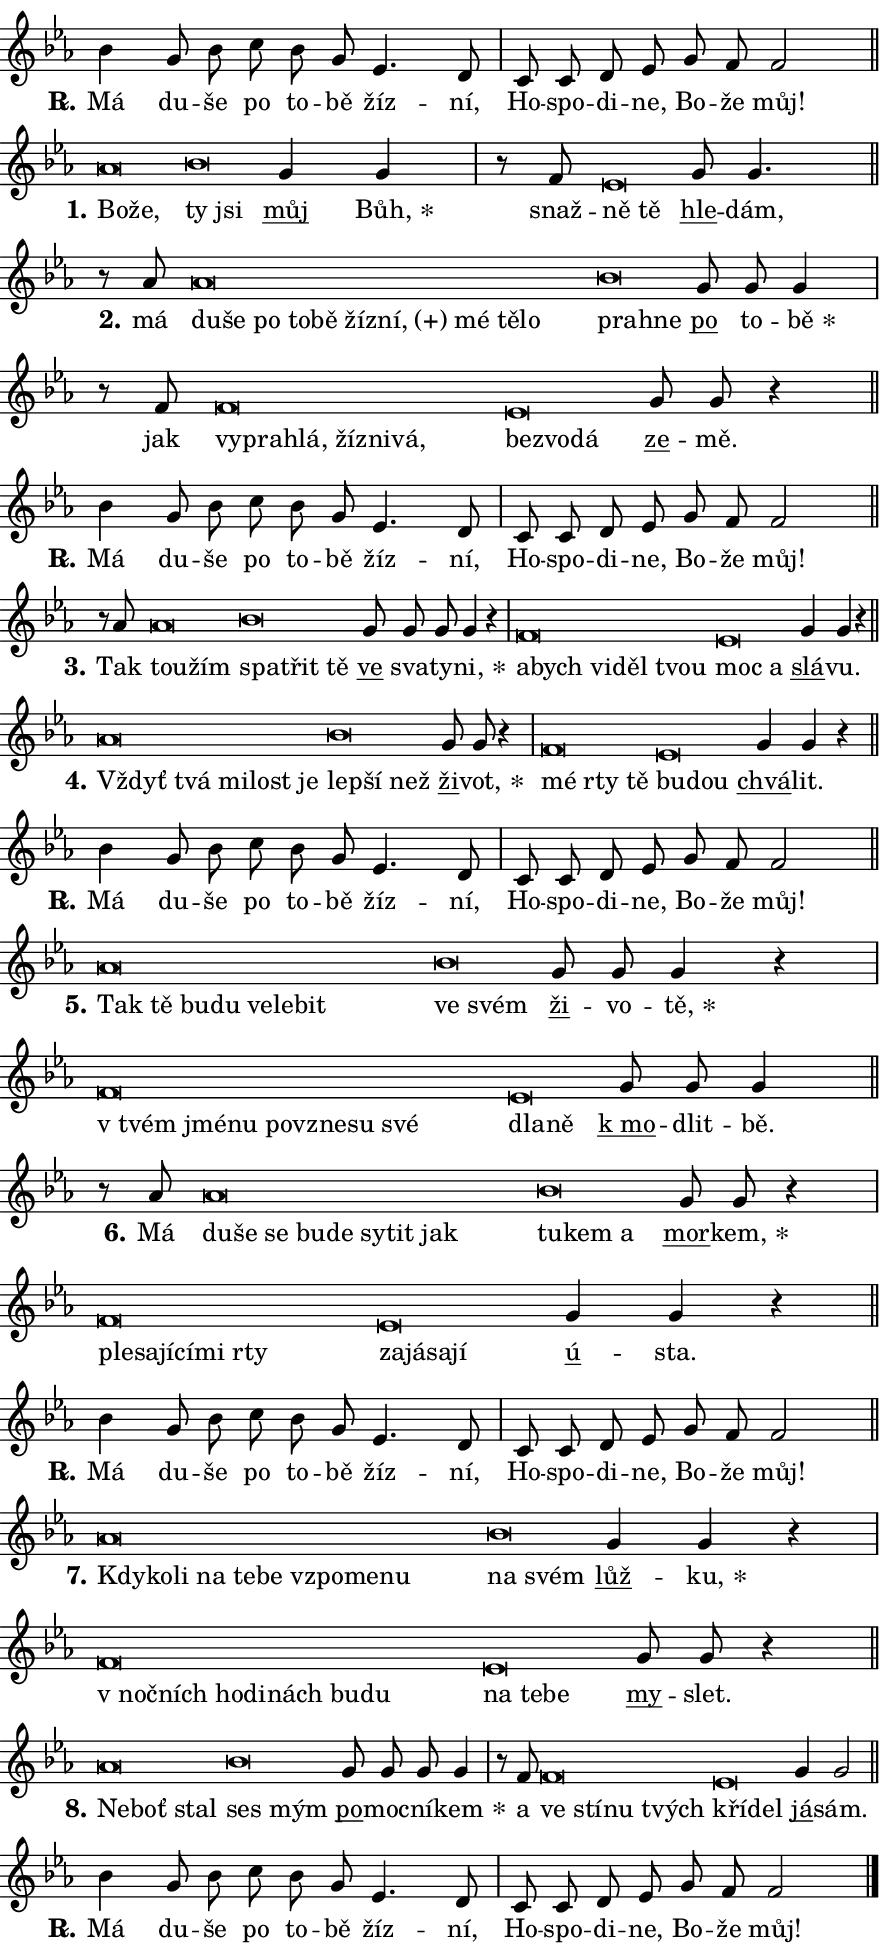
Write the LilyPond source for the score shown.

\version "2.24.0"
\header { tagline = "" }
\paper {
  indent = 0\cm
  top-margin = 0\cm
  right-margin = 0.13\cm % to fit lyric hyphens
  bottom-margin = 0\cm
  left-margin = 0\cm
  paper-width = 15\cm
  page-breaking = #ly:one-page-breaking
  system-system-spacing.basic-distance = #11
  score-system-spacing.basic-distance = #11
  ragged-last = ##f
}


%% Author: Thomas Morley
%% https://lists.gnu.org/archive/html/lilypond-user/2020-05/msg00002.html
#(define (line-position grob)
"Returns position of @var[grob} in current system:
   @code{'start}, if at first time-step
   @code{'end}, if at last time-step
   @code{'middle} otherwise
"
  (let* ((col (ly:item-get-column grob))
         (ln (ly:grob-object col 'left-neighbor))
         (rn (ly:grob-object col 'right-neighbor))
         (col-to-check-left (if (ly:grob? ln) ln col))
         (col-to-check-right (if (ly:grob? rn) rn col))
         (break-dir-left
           (and
             (ly:grob-property col-to-check-left 'non-musical #f)
             (ly:item-break-dir col-to-check-left)))
         (break-dir-right
           (and
             (ly:grob-property col-to-check-right 'non-musical #f)
             (ly:item-break-dir col-to-check-right))))
        (cond ((eqv? 1 break-dir-left) 'start)
              ((eqv? -1 break-dir-right) 'end)
              (else 'middle))))

#(define (tranparent-at-line-position vctor)
  (lambda (grob)
  "Relying on @code{line-position} select the relevant enry from @var{vctor}.
Used to determine transparency,"
    (case (line-position grob)
      ((end) (not (vector-ref vctor 0)))
      ((middle) (not (vector-ref vctor 1)))
      ((start) (not (vector-ref vctor 2))))))

noteHeadBreakVisibility =
#(define-music-function (break-visibility)(vector?)
"Makes @code{NoteHead}s transparent relying on @var{break-visibility}"
#{
  \override NoteHead.transparent =
    #(tranparent-at-line-position break-visibility)
#})

#(define delete-ledgers-for-transparent-note-heads
  (lambda (grob)
    "Reads whether a @code{NoteHead} is transparent.
If so this @code{NoteHead} is removed from @code{'note-heads} from
@var{grob}, which is supposed to be @code{LedgerLineSpanner}.
As a result ledgers are not printed for this @code{NoteHead}"
    (let* ((nhds-array (ly:grob-object grob 'note-heads))
           (nhds-list
             (if (ly:grob-array? nhds-array)
                 (ly:grob-array->list nhds-array)
                 '()))
           ;; Relies on the transparent-property being done before
           ;; Staff.LedgerLineSpanner.after-line-breaking is executed.
           ;; This is fragile ...
           (to-keep
             (remove
               (lambda (nhd)
                 (ly:grob-property nhd 'transparent #f))
               nhds-list)))
      ;; TODO find a better method to iterate over grob-arrays, similiar
      ;; to filter/remove etc for lists
      ;; For now rebuilt from scratch
      (set! (ly:grob-object grob 'note-heads)  '())
      (for-each
        (lambda (nhd)
          (ly:pointer-group-interface::add-grob grob 'note-heads nhd))
        to-keep))))

squashNotes = {
  \override NoteHead.X-extent = #'(-0.2 . 0.2)
  \override NoteHead.Y-extent = #'(-0.75 . 0)
  \override NoteHead.stencil =
    #(lambda (grob)
       (let ((pos (ly:grob-property grob 'staff-position)))
         (begin
           (if (< pos -7) (display "ERROR: Lower brevis then expected\n") (display ""))
           (if (<= pos -6) ly:text-interface::print ly:note-head::print))))
}
unSquashNotes = {
  \revert NoteHead.X-extent
  \revert NoteHead.Y-extent
  \revert NoteHead.stencil
}

hideNotes = \noteHeadBreakVisibility #begin-of-line-visible
unHideNotes = \noteHeadBreakVisibility #all-visible

% work-around for resetting accidentals
% https://lilypond.org/doc/v2.23/Documentation/notation/displaying-rhythms#unmetered-music
cadenzaMeasure = {
  \cadenzaOff
  \partial 1024 s1024
  \cadenzaOn
}

#(define-markup-command (accent layout props text) (markup?)
  "Underline accented syllable"
  (interpret-markup layout props
    #{\markup \override #'(offset . 4.3) \underline { #text }#}))

responsum = \markup \concat {
  "R" \hspace #-1.05 \path #0.1 #'((moveto 0 0.07) (lineto 0.9 0.8)) \hspace #0.05 "."
}

spaceSize = #0.6828661417322834 % exact space size for TeX Gyre Schola

\layout {
  \context {
    \Staff
    \remove "Time_signature_engraver"
    \override LedgerLineSpanner.after-line-breaking = #delete-ledgers-for-transparent-note-heads
  }
  \context {
    \Lyrics {
      \override LyricSpace.minimum-distance = \spaceSize
      \override LyricText.font-name = #"TeX Gyre Schola"
      \override LyricText.font-size = 1
      \override StanzaNumber.font-name = #"TeX Gyre Schola Bold"
      \override StanzaNumber.font-size = 1
    }
  }
  \context {
    \Score 
    \override NoteHead.text =
      #(lambda (grob) 
        (let ((pos (ly:grob-property grob 'staff-position)))
          #{\markup {
            \combine
              \halign #-0.55 \raise #(if (= pos -6) 0 0.5) \override #'(thickness . 2) \draw-line #'(3.2 . 0)
              \musicglyph "noteheads.sM1"
          }#}))
  }
}

% magnetic-lyrics.ily
%
%   written by
%     Jean Abou Samra <jean@abou-samra.fr>
%     Werner Lemberg <wl@gnu.org>
%
%   adapted by
%     Jiri Hon <jiri.hon@gmail.com>
%
% Version 2022-Apr-15

% https://www.mail-archive.com/lilypond-user@gnu.org/msg149350.html

#(define (Left_hyphen_pointer_engraver context)
   "Collect syllable-hyphen-syllable occurrences in lyrics and store
them in properties.  This engraver only looks to the left.  For
example, if the lyrics input is @code{foo -- bar}, it does the
following.

@itemize @bullet
@item
Set the @code{text} property of the @code{LyricHyphen} grob between
@q{foo} and @q{bar} to @code{foo}.

@item
Set the @code{left-hyphen} property of the @code{LyricText} grob with
text @q{foo} to the @code{LyricHyphen} grob between @q{foo} and
@q{bar}.
@end itemize

Use this auxiliary engraver in combination with the
@code{lyric-@/text::@/apply-@/magnetic-@/offset!} hook."
   (let ((hyphen #f)
         (text #f))
     (make-engraver
      (acknowledgers
       ((lyric-syllable-interface engraver grob source-engraver)
        (set! text grob)))
      (end-acknowledgers
       ((lyric-hyphen-interface engraver grob source-engraver)
        ;(when (not (grob::has-interface grob 'lyric-space-interface))
          (set! hyphen grob)));)
      ((stop-translation-timestep engraver)
       (when (and text hyphen)
         (ly:grob-set-object! text 'left-hyphen hyphen))
       (set! text #f)
       (set! hyphen #f)))))

#(define (lyric-text::apply-magnetic-offset! grob)
   "If the space between two syllables is less than the value in
property @code{LyricText@/.details@/.squash-threshold}, move the right
syllable to the left so that it gets concatenated with the left
syllable.

Use this function as a hook for
@code{LyricText@/.after-@/line-@/breaking} if the
@code{Left_@/hyphen_@/pointer_@/engraver} is active."
   (let ((hyphen (ly:grob-object grob 'left-hyphen #f)))
     (when hyphen
       (let ((left-text (ly:spanner-bound hyphen LEFT)))
         (when (grob::has-interface left-text 'lyric-syllable-interface)
           (let* ((common (ly:grob-common-refpoint grob left-text X))
                  (this-x-ext (ly:grob-extent grob common X))
                  (left-x-ext
                   (begin
                     ;; Trigger magnetism for left-text.
                     (ly:grob-property left-text 'after-line-breaking)
                     (ly:grob-extent left-text common X)))
                  ;; `delta` is the gap width between two syllables.
                  (delta (- (interval-start this-x-ext)
                            (interval-end left-x-ext)))
                  (details (ly:grob-property grob 'details))
                  (threshold (assoc-get 'squash-threshold details 0.2)))
             (when (< delta threshold)
               (let* (;; We have to manipulate the input text so that
                      ;; ligatures crossing syllable boundaries are not
                      ;; disabled.  For languages based on the Latin
                      ;; script this is essentially a beautification.
                      ;; However, for non-Western scripts it can be a
                      ;; necessity.
                      (lt (ly:grob-property left-text 'text))
                      (rt (ly:grob-property grob 'text))
                      (is-space (grob::has-interface hyphen 'lyric-space-interface))
                      (space (if is-space " " ""))
                      (extra-delta (if is-space spaceSize 0))
                      ;; Append new syllable.
                      (ltrt-space (if (and (string? lt) (string? rt))
                                (string-append lt space rt)
                                (make-concat-markup (list lt space rt))))
                      ;; Right-align `ltrt` to the right side.
                      (ltrt-space-markup (grob-interpret-markup
                               grob
                               (make-translate-markup
                                (cons (interval-length this-x-ext) 0)
                                (make-right-align-markup ltrt-space)))))
                 (begin
                   ;; Don't print `left-text`.
                   (ly:grob-set-property! left-text 'stencil #f)
                   ;; Set text and stencil (which holds all collected
                   ;; syllables so far) and shift it to the left.
                   (ly:grob-set-property! grob 'text ltrt-space)
                   (ly:grob-set-property! grob 'stencil ltrt-space-markup)
                   (ly:grob-translate-axis! grob (- (- delta extra-delta)) X))))))))))


#(define (lyric-hyphen::displace-bounds-first grob)
   ;; Make very sure this callback isn't triggered too early.
   (let ((left (ly:spanner-bound grob LEFT))
         (right (ly:spanner-bound grob RIGHT)))
     (ly:grob-property left 'after-line-breaking)
     (ly:grob-property right 'after-line-breaking)
     (ly:lyric-hyphen::print grob)))

squashThreshold = #0.4

\layout {
  \context {
    \Lyrics
    \consists #Left_hyphen_pointer_engraver
    \override LyricText.after-line-breaking =
      #lyric-text::apply-magnetic-offset!
    \override LyricHyphen.stencil = #lyric-hyphen::displace-bounds-first
    \override LyricText.details.squash-threshold = \squashThreshold
    \override LyricHyphen.minimum-distance = 0
    \override LyricHyphen.minimum-length = \squashThreshold
  }
}

squashText = \override LyricText.details.squash-threshold = 9999
unSquashText = \override LyricText.details.squash-threshold = \squashThreshold

leftText = \override LyricText.self-alignment-X = #LEFT
unLeftText = \revert LyricText.self-alignment-X

starOffset = #(lambda (grob) 
                (let ((x_offset (ly:self-alignment-interface::aligned-on-x-parent grob)))
                  (if (= x_offset 0) 0 (+ x_offset 1.2))))

star = #(define-music-function (syllable)(string?)
"Append star separator at the end of a syllable"
#{
  \once \override LyricText.X-offset = #starOffset
  \lyricmode { \markup {
    #syllable
    \override #'((font-name . "TeX Gyre Schola Bold")) \hspace #0.2 \lower #0.65 \larger "*"
  } }
#})

starAccent = #(define-music-function (syllable)(string?)
"Append star separator at the end of a syllable and make accent"
#{
  \once \override LyricText.X-offset = #starOffset
  \lyricmode { \markup {
    \accent #syllable
    \override #'((font-name . "TeX Gyre Schola Bold")) \hspace #0.2 \lower #0.65 \larger "*"
  } }
#})

breath = #(define-music-function (syllable)(string?)
"Append breathing indicator at the end of a syllable"
#{
  \lyricmode { \markup { #syllable "+" } }
#})

optionalBreath = #(define-music-function (syllable)(string?)
"Append optional breathing indicator at the end of a syllable"
#{
  \lyricmode { \markup { #syllable "(+)" } }
#})


\score {
    <<
        \new Voice = "melody" { \cadenzaOn \key es \major \relative { bes'4 g8 bes c bes g es4. d8 \cadenzaMeasure \bar "|" c8 c d es g f f2 \cadenzaMeasure \bar "||" \break } }
        \new Lyrics \lyricsto "melody" { \lyricmode { \set stanza = \responsum
Má du -- še po to -- bě žíz -- ní, Ho -- spo -- di -- ne, Bo -- že můj! } }
    >>
    \layout {}
}

\score {
    <<
        \new Voice = "melody" { \cadenzaOn \key es \major \relative { \squashNotes as'\breve*1/16 \hideNotes \breve*1/16 \bar "" \unHideNotes \unSquashNotes \squashNotes bes\breve*1/16 \hideNotes \breve*1/16 \bar "" \unHideNotes \unSquashNotes \bar "" g4 g \cadenzaMeasure \bar "|" r8 f \squashNotes es\breve*1/16 \hideNotes \breve*1/16 \bar "" \unHideNotes \unSquashNotes \bar "" g8 g4. \cadenzaMeasure \bar "||" \break } }
        \new Lyrics \lyricsto "melody" { \lyricmode { \set stanza = "1."
\leftText Bo -- \squashText že, \unSquashText ty \squashText jsi \unLeftText \unSquashText \markup \accent můj \star Bůh, snaž -- \leftText ně \squashText tě \unLeftText \unSquashText \markup \accent hle -- dám, } }
    >>
    \layout {}
}

\score {
    <<
        \new Voice = "melody" { \cadenzaOn \key es \major \relative { r8 as'8 \squashNotes as\breve*1/16 \hideNotes \breve*1/16 \bar "" \breve*1/16 \bar "" \breve*1/16 \bar "" \breve*1/16 \bar "" \breve*1/16 \bar "" \breve*1/16 \bar "" \breve*1/16 \bar "" \breve*1/16 \breve*1/16 \bar "" \unHideNotes \unSquashNotes \squashNotes bes\breve*1/16 \hideNotes \breve*1/16 \bar "" \unHideNotes \unSquashNotes \bar "" g8 g g4 \cadenzaMeasure \bar "|" r8 f8 \squashNotes f\breve*1/16 \hideNotes \breve*1/16 \bar "" \breve*1/16 \bar "" \breve*1/16 \bar "" \breve*1/16 \breve*1/16 \bar "" \unHideNotes \unSquashNotes \squashNotes es\breve*1/16 \hideNotes \breve*1/16 \breve*1/16 \bar "" \unHideNotes \unSquashNotes \bar "" g8 g r4 \cadenzaMeasure \bar "||" \break } }
        \new Lyrics \lyricsto "melody" { \lyricmode { \set stanza = "2."
má \leftText du -- \squashText še po to -- bě žíz -- \optionalBreath ní, mé tě -- lo \unSquashText pra -- \squashText hne \unLeftText \unSquashText \markup \accent po to -- \star bě jak \leftText vy -- \squashText pra -- hlá, žíz -- ni -- vá, \unSquashText bez -- \squashText vo -- dá \unLeftText \unSquashText \markup \accent ze -- mě. } }
    >>
    \layout {}
}

\score {
    <<
        \new Voice = "melody" { \cadenzaOn \key es \major \relative { bes'4 g8 bes c bes g es4. d8 \cadenzaMeasure \bar "|" c8 c d es g f f2 \cadenzaMeasure \bar "||" \break } }
        \new Lyrics \lyricsto "melody" { \lyricmode { \set stanza = \responsum
Má du -- še po to -- bě žíz -- ní, Ho -- spo -- di -- ne, Bo -- že můj! } }
    >>
    \layout {}
}

\score {
    <<
        \new Voice = "melody" { \cadenzaOn \key es \major \relative { r8 as'8 \squashNotes as\breve*1/16 \hideNotes \breve*1/16 \bar "" \unHideNotes \unSquashNotes \squashNotes bes\breve*1/16 \hideNotes \breve*1/16 \breve*1/16 \bar "" \unHideNotes \unSquashNotes \bar "" g8 g g g4 r \cadenzaMeasure \bar "|" \squashNotes f\breve*1/16 \hideNotes \breve*1/16 \bar "" \breve*1/16 \bar "" \breve*1/16 \breve*1/16 \bar "" \unHideNotes \unSquashNotes \squashNotes es\breve*1/16 \hideNotes \breve*1/16 \bar "" \unHideNotes \unSquashNotes \bar "" g4 g r \cadenzaMeasure \bar "||" \break } }
        \new Lyrics \lyricsto "melody" { \lyricmode { \set stanza = "3."
Tak \leftText tou -- \squashText žím \unSquashText spa -- \squashText třit tě \unLeftText \unSquashText \markup \accent ve sva -- ty -- \star ni, \leftText a -- \squashText bych vi -- děl tvou \unSquashText moc \squashText a \unLeftText \unSquashText \markup \accent slá -- vu. } }
    >>
    \layout {}
}

\score {
    <<
        \new Voice = "melody" { \cadenzaOn \key es \major \relative { \squashNotes as'\breve*1/16 \hideNotes \breve*1/16 \bar "" \breve*1/16 \bar "" \breve*1/16 \breve*1/16 \bar "" \unHideNotes \unSquashNotes \squashNotes bes\breve*1/16 \hideNotes \breve*1/16 \breve*1/16 \bar "" \unHideNotes \unSquashNotes \bar "" g8 g r4 \cadenzaMeasure \bar "|" \squashNotes f\breve*1/16 \hideNotes \breve*1/16 \breve*1/16 \bar "" \unHideNotes \unSquashNotes \squashNotes es\breve*1/16 \hideNotes \breve*1/16 \bar "" \unHideNotes \unSquashNotes \bar "" g4 g r \cadenzaMeasure \bar "||" \break } }
        \new Lyrics \lyricsto "melody" { \lyricmode { \set stanza = "4."
\leftText Vždyť \squashText tvá mi -- lost je \unSquashText lep -- \squashText ší než \unLeftText \unSquashText \markup \accent ži -- \star vot, \leftText mé \squashText rty tě \unSquashText bu -- \squashText dou \unLeftText \unSquashText \markup \accent chvá -- lit. } }
    >>
    \layout {}
}

\score {
    <<
        \new Voice = "melody" { \cadenzaOn \key es \major \relative { bes'4 g8 bes c bes g es4. d8 \cadenzaMeasure \bar "|" c8 c d es g f f2 \cadenzaMeasure \bar "||" \break } }
        \new Lyrics \lyricsto "melody" { \lyricmode { \set stanza = \responsum
Má du -- še po to -- bě žíz -- ní, Ho -- spo -- di -- ne, Bo -- že můj! } }
    >>
    \layout {}
}

\score {
    <<
        \new Voice = "melody" { \cadenzaOn \key es \major \relative { \squashNotes as'\breve*1/16 \hideNotes \breve*1/16 \bar "" \breve*1/16 \bar "" \breve*1/16 \bar "" \breve*1/16 \bar "" \breve*1/16 \breve*1/16 \bar "" \unHideNotes \unSquashNotes \squashNotes bes\breve*1/16 \hideNotes \breve*1/16 \bar "" \unHideNotes \unSquashNotes \bar "" g8 g g4 r \cadenzaMeasure \bar "|" \squashNotes f\breve*1/16 \hideNotes \breve*1/16 \bar "" \breve*1/16 \bar "" \breve*1/16 \bar "" \breve*1/16 \bar "" \breve*1/16 \breve*1/16 \bar "" \unHideNotes \unSquashNotes \squashNotes es\breve*1/16 \hideNotes \breve*1/16 \bar "" \unHideNotes \unSquashNotes \bar "" g8 g g4 \cadenzaMeasure \bar "||" \break } }
        \new Lyrics \lyricsto "melody" { \lyricmode { \set stanza = "5."
\leftText Tak \squashText tě bu -- du ve -- le -- bit \unSquashText ve \squashText svém \unLeftText \unSquashText \markup \accent ži -- vo -- \star tě, \leftText "v tvém" \squashText jmé -- nu po -- vzne -- su své \unSquashText dla -- \squashText ně \unLeftText \unSquashText \markup \accent "k mo" -- dlit -- bě. } }
    >>
    \layout {}
}

\score {
    <<
        \new Voice = "melody" { \cadenzaOn \key es \major \relative { r8 as'8 \squashNotes as\breve*1/16 \hideNotes \breve*1/16 \bar "" \breve*1/16 \bar "" \breve*1/16 \bar "" \breve*1/16 \bar "" \breve*1/16 \bar "" \breve*1/16 \breve*1/16 \bar "" \unHideNotes \unSquashNotes \squashNotes bes\breve*1/16 \hideNotes \breve*1/16 \breve*1/16 \bar "" \unHideNotes \unSquashNotes \bar "" g8 g r4 \cadenzaMeasure \bar "|" \squashNotes f\breve*1/16 \hideNotes \breve*1/16 \bar "" \breve*1/16 \bar "" \breve*1/16 \bar "" \breve*1/16 \breve*1/16 \bar "" \unHideNotes \unSquashNotes \squashNotes es\breve*1/16 \hideNotes \breve*1/16 \bar "" \breve*1/16 \breve*1/16 \bar "" \unHideNotes \unSquashNotes \bar "" g4 g r \cadenzaMeasure \bar "||" \break } }
        \new Lyrics \lyricsto "melody" { \lyricmode { \set stanza = "6."
Má \leftText du -- \squashText še se bu -- de sy -- tit jak \unSquashText tu -- \squashText kem a \unLeftText \unSquashText \markup \accent mor -- \star kem, \leftText ple -- \squashText sa -- jí -- cí -- mi rty \unSquashText za -- \squashText já -- sa -- jí \unLeftText \unSquashText \markup \accent ú -- sta. } }
    >>
    \layout {}
}

\score {
    <<
        \new Voice = "melody" { \cadenzaOn \key es \major \relative { bes'4 g8 bes c bes g es4. d8 \cadenzaMeasure \bar "|" c8 c d es g f f2 \cadenzaMeasure \bar "||" \break } }
        \new Lyrics \lyricsto "melody" { \lyricmode { \set stanza = \responsum
Má du -- še po to -- bě žíz -- ní, Ho -- spo -- di -- ne, Bo -- že můj! } }
    >>
    \layout {}
}

\score {
    <<
        \new Voice = "melody" { \cadenzaOn \key es \major \relative { \squashNotes as'\breve*1/16 \hideNotes \breve*1/16 \bar "" \breve*1/16 \bar "" \breve*1/16 \bar "" \breve*1/16 \bar "" \breve*1/16 \bar "" \breve*1/16 \bar "" \breve*1/16 \breve*1/16 \bar "" \unHideNotes \unSquashNotes \squashNotes bes\breve*1/16 \hideNotes \breve*1/16 \bar "" \unHideNotes \unSquashNotes \bar "" g4 g r \cadenzaMeasure \bar "|" \squashNotes f\breve*1/16 \hideNotes \breve*1/16 \bar "" \breve*1/16 \bar "" \breve*1/16 \bar "" \breve*1/16 \bar "" \breve*1/16 \breve*1/16 \bar "" \unHideNotes \unSquashNotes \squashNotes es\breve*1/16 \hideNotes \breve*1/16 \breve*1/16 \bar "" \unHideNotes \unSquashNotes \bar "" g8 g r4 \cadenzaMeasure \bar "||" \break } }
        \new Lyrics \lyricsto "melody" { \lyricmode { \set stanza = "7."
\leftText Kdy -- \squashText ko -- li na te -- be vzpo -- me -- nu \unSquashText na \squashText svém \unLeftText \unSquashText \markup \accent lůž -- \star ku, \leftText "v noč" -- \squashText ních ho -- di -- nách bu -- du \unSquashText na \squashText te -- be \unLeftText \unSquashText \markup \accent my -- slet. } }
    >>
    \layout {}
}

\score {
    <<
        \new Voice = "melody" { \cadenzaOn \key es \major \relative { \squashNotes as'\breve*1/16 \hideNotes \breve*1/16 \breve*1/16 \bar "" \unHideNotes \unSquashNotes \squashNotes bes\breve*1/16 \hideNotes \breve*1/16 \bar "" \unHideNotes \unSquashNotes \bar "" g8 g g g4 \cadenzaMeasure \bar "|" r8 f8 \squashNotes f\breve*1/16 \hideNotes \breve*1/16 \bar "" \breve*1/16 \breve*1/16 \bar "" \unHideNotes \unSquashNotes \squashNotes es\breve*1/16 \hideNotes \breve*1/16 \bar "" \unHideNotes \unSquashNotes \bar "" g4 g2 \cadenzaMeasure \bar "||" \break } }
        \new Lyrics \lyricsto "melody" { \lyricmode { \set stanza = "8."
\leftText Ne -- \squashText boť stal \unSquashText ses \squashText mým \unLeftText \unSquashText \markup \accent po -- moc -- ní -- \star kem a \leftText ve \squashText stí -- nu tvých \unSquashText kří -- \squashText del \unLeftText \unSquashText \markup \accent já -- sám. } }
    >>
    \layout {}
}

\score {
    <<
        \new Voice = "melody" { \cadenzaOn \key es \major \relative { bes'4 g8 bes c bes g es4. d8 \cadenzaMeasure \bar "|" c8 c d es g f f2 \cadenzaMeasure \bar "||" \break } \bar "|." }
        \new Lyrics \lyricsto "melody" { \lyricmode { \set stanza = \responsum
Má du -- še po to -- bě žíz -- ní, Ho -- spo -- di -- ne, Bo -- že můj! } }
    >>
    \layout {}
}
